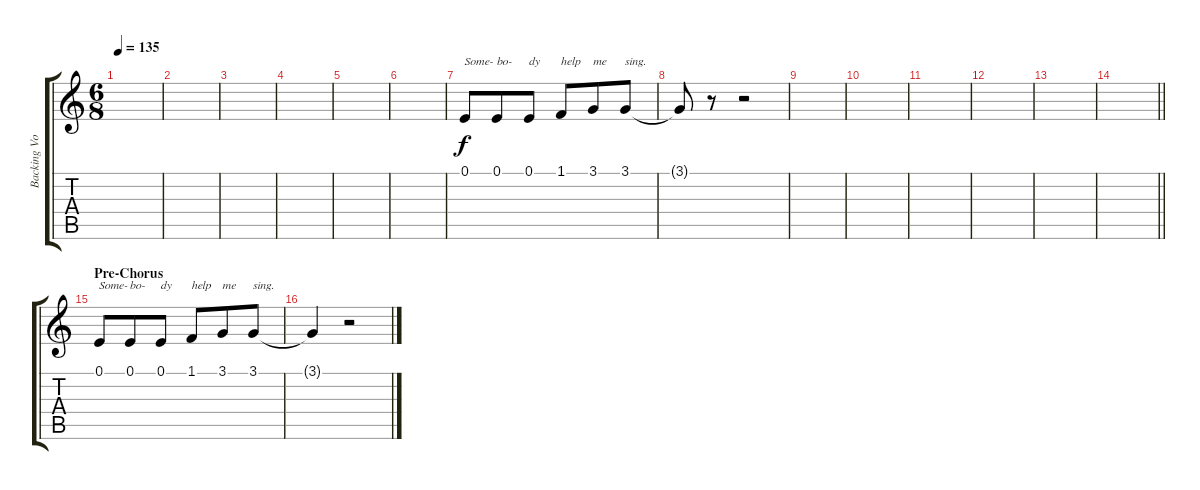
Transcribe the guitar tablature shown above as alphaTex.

\track ("Backing Vocals - James Johnston" "Backing Vo") {instrument altosax}
\staff {score tabs}
\tuning (E4 B3 G3 D3 A2 E2) {hide}
\ts (6 8)
\tempo 135
\clef g2
\ks c
|
|
|
|
|
|
0.1.8{txt "Some-"} 0.1.8{txt "bo-"} 0.1.8{txt "dy"} 1.1.8{txt "help"} 3.1.8{txt "me"} 3.1.8{txt "sing."} |
3.1{t}.8 r.8 r.2 |
|
|
|
|
|
\barLineRight lightlight
|
\section ("" "Pre-Chorus")
0.1.8{txt "Some-" volume 10} 0.1.8{txt "bo-"} 0.1.8{txt "dy"} 1.1.8{txt "help"} 3.1.8{txt "me"} 3.1.8{txt "sing."} |
3.1{t}.4 r.2
